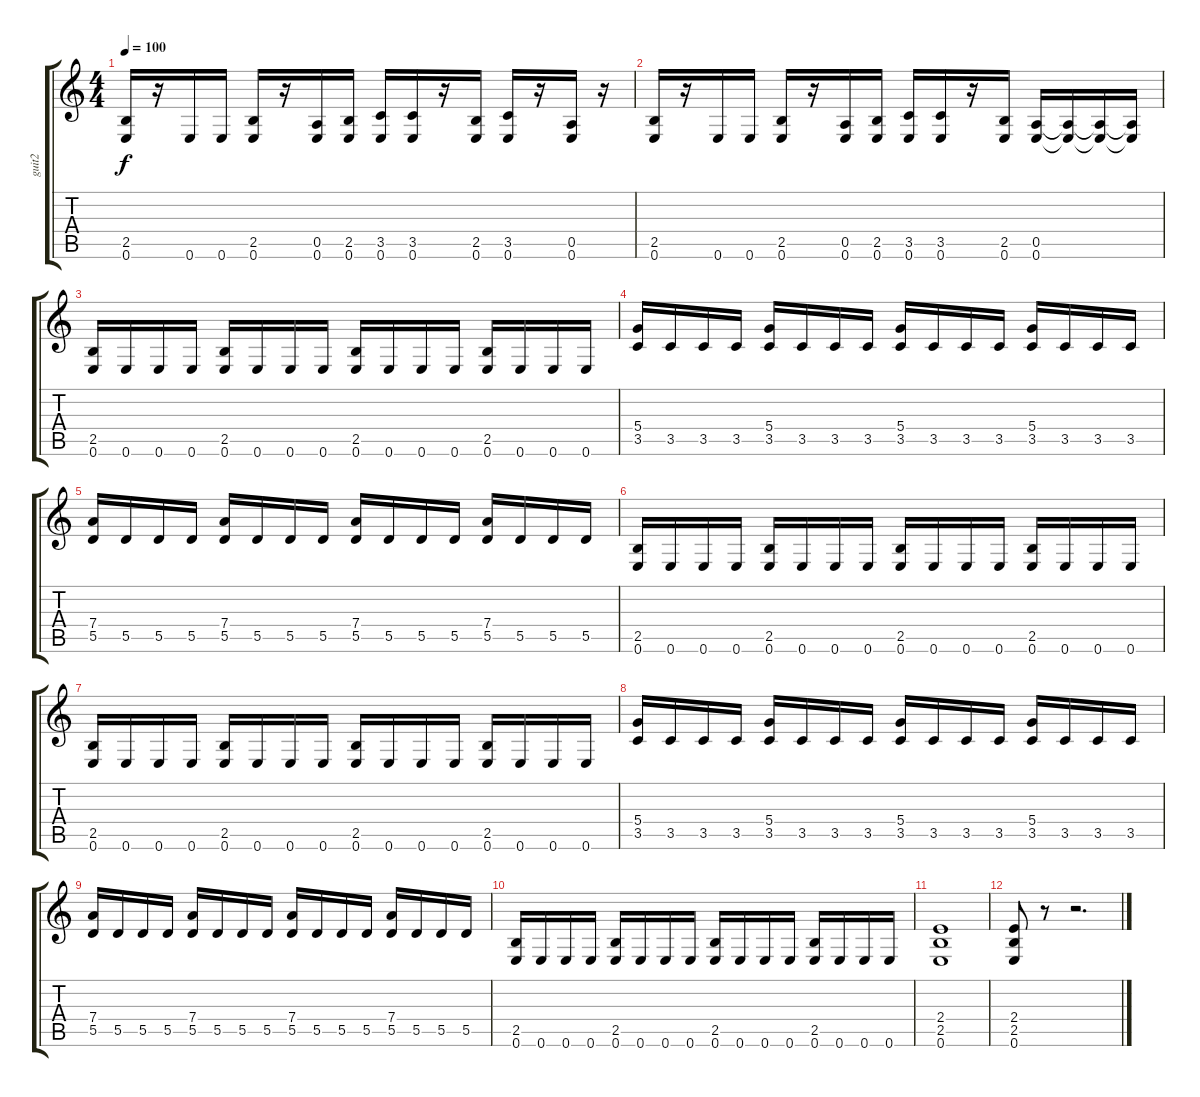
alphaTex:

\track ("guit2" "guit2") {instrument distortionguitar}
\staff {score tabs}
\tuning (E4 B3 G3 D3 A2 E2) {hide}
\ts (4 4)
\tempo 100
\clef g2
\ks c
(2.5 0.6).16{dy f} r.16 0.6.16 0.6.16 (2.5 0.6).16 r.16 (0.5 0.6).16 (2.5 0.6).16 (3.5 0.6).16 (3.5 0.6).16 r.16 (2.5 0.6).16 (3.5 0.6).16 r.16 (0.5 0.6).16 r.16 |
(2.5 0.6).16 r.16 0.6.16 0.6.16 (2.5 0.6).16 r.16 (0.5 0.6).16 (2.5 0.6).16 (3.5 0.6).16 (3.5 0.6).16 r.16 (2.5 0.6).16 (0.5 0.6).16 (0.5{t} 0.6{t}).16 (0.5{t} 0.6{t}).16 (0.5{t} 0.6{t}).16 |
(2.5 0.6).16 0.6.16 0.6.16 0.6.16 (2.5 0.6).16 0.6.16 0.6.16 0.6.16 (2.5 0.6).16 0.6.16 0.6.16 0.6.16 (2.5 0.6).16 0.6.16 0.6.16 0.6.16 |
(5.4 3.5).16 3.5.16 3.5.16 3.5.16 (5.4 3.5).16 3.5.16 3.5.16 3.5.16 (5.4 3.5).16 3.5.16 3.5.16 3.5.16 (5.4 3.5).16 3.5.16 3.5.16 3.5.16 |
(7.4 5.5).16 5.5.16 5.5.16 5.5.16 (7.4 5.5).16 5.5.16 5.5.16 5.5.16 (7.4 5.5).16 5.5.16 5.5.16 5.5.16 (7.4 5.5).16 5.5.16 5.5.16 5.5.16 |
(2.5 0.6).16 0.6.16 0.6.16 0.6.16 (2.5 0.6).16 0.6.16 0.6.16 0.6.16 (2.5 0.6).16 0.6.16 0.6.16 0.6.16 (2.5 0.6).16 0.6.16 0.6.16 0.6.16 |
(2.5 0.6).16 0.6.16 0.6.16 0.6.16 (2.5 0.6).16 0.6.16 0.6.16 0.6.16 (2.5 0.6).16 0.6.16 0.6.16 0.6.16 (2.5 0.6).16 0.6.16 0.6.16 0.6.16 |
(5.4 3.5).16 3.5.16 3.5.16 3.5.16 (5.4 3.5).16 3.5.16 3.5.16 3.5.16 (5.4 3.5).16 3.5.16 3.5.16 3.5.16 (5.4 3.5).16 3.5.16 3.5.16 3.5.16 |
(7.4 5.5).16 5.5.16 5.5.16 5.5.16 (7.4 5.5).16 5.5.16 5.5.16 5.5.16 (7.4 5.5).16 5.5.16 5.5.16 5.5.16 (7.4 5.5).16 5.5.16 5.5.16 5.5.16 |
(2.5 0.6).16 0.6.16 0.6.16 0.6.16 (2.5 0.6).16 0.6.16 0.6.16 0.6.16 (2.5 0.6).16 0.6.16 0.6.16 0.6.16 (2.5 0.6).16 0.6.16 0.6.16 0.6.16 |
(2.4 2.5 0.6).1 |
(2.4 2.5 0.6).8 r.8 r.2{d}
